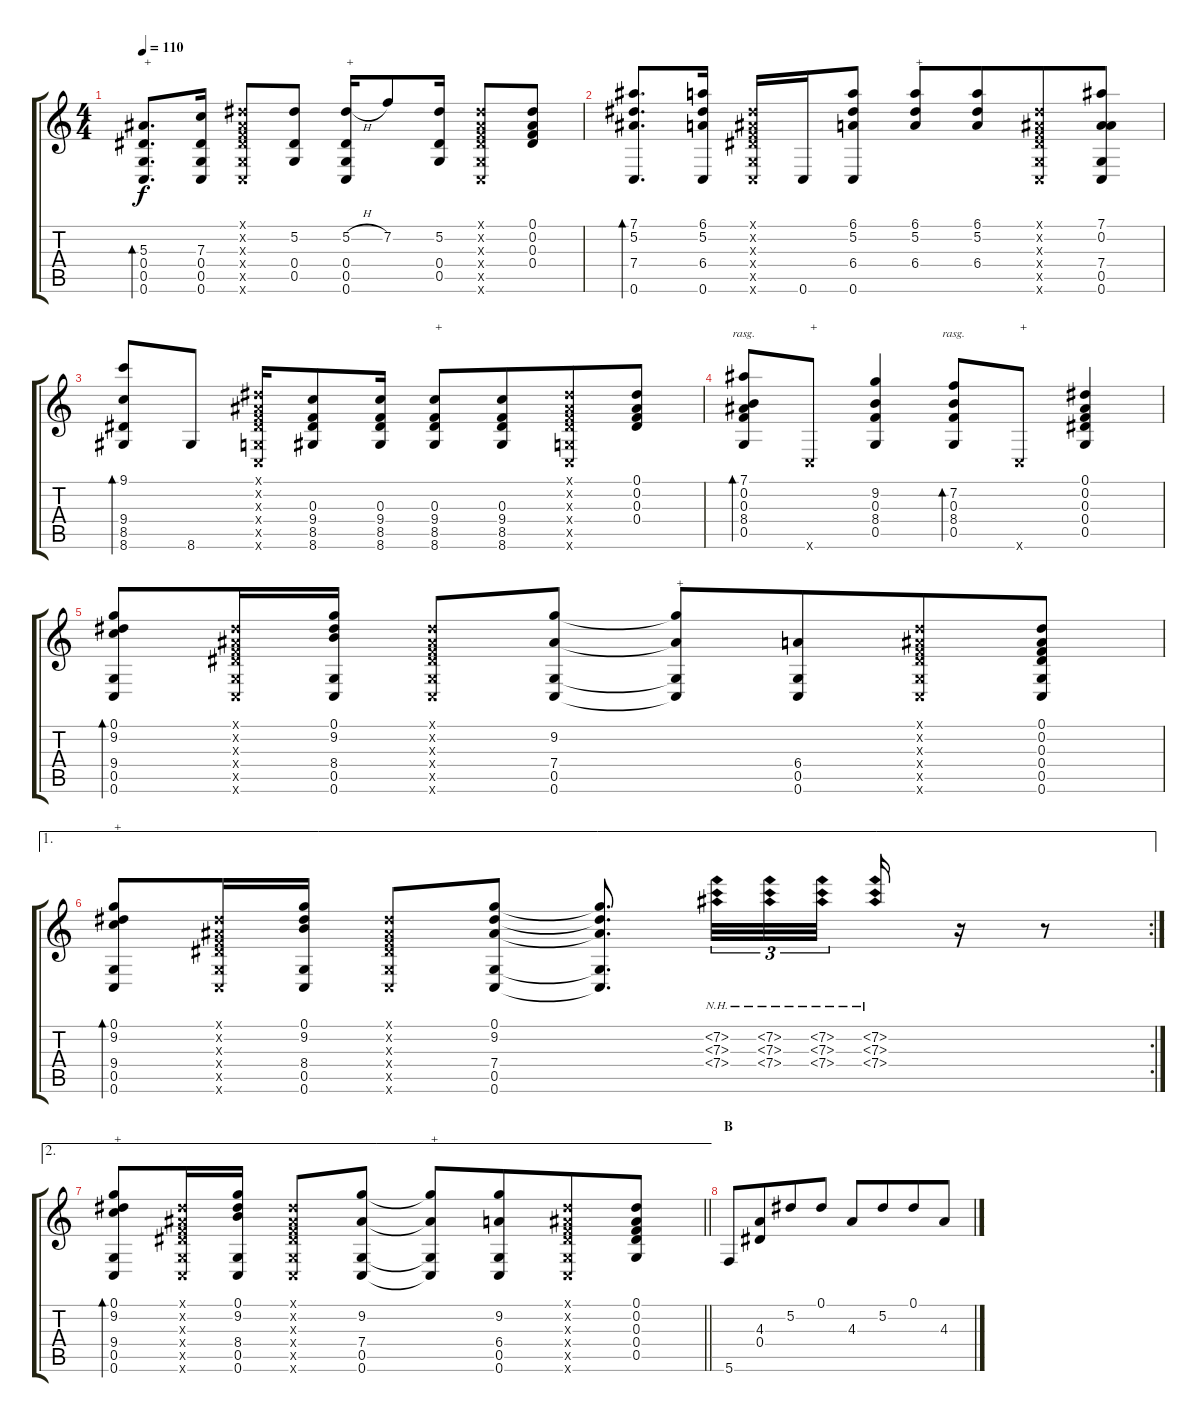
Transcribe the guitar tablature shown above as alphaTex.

\track "" {instrument acousticguitarsteel}
\staff {score tabs}
\tuning (Eb4 Bb3 F3 Eb3 G2 C2) {hide}
\ts (4 4)
\tempo 110
\clef g2
\ks c
(5.3 0.4 0.5 0.6).8{d bd 120 txt "+" dy f} (7.3 0.4 0.5 0.6).16 (0.1{x} 0.2{x} 0.3{x} 0.4{x} 0.5{x} 0.6{x}).8 (5.2 0.4 0.5).8 (5.2{h} 0.4 0.5 0.6).16{txt "+"} 7.2.8 (5.2 0.4 0.5).16 (0.1{x} 0.2{x} 0.3{x} 0.4{x} 0.5{x} 0.6{x}).8 (0.1 0.2 0.3 0.4).8 |
(7.1 5.2 7.4 0.6).8{d bd 240} (6.1 5.2 6.4 0.6).16 (0.1{x} 0.2{x} 0.3{x} 0.4{x} 0.5{x} 0.6{x}).16 0.6.16 (6.1 5.2 6.4 0.6).8 (6.1 5.2 6.4).8{txt "+" beam Up} (6.1 5.2 6.4).8{beam Up beam merge} (0.1{x} 0.2{x} 0.3{x} 0.4{x} 0.5{x} 0.6{x}).8 (7.1 0.2 7.4 0.5 0.6).8 |
(9.1 9.4 8.5 8.6).8{bd 120 beam Up} 8.6.8{beam Up} (0.1{x} 0.2{x} 0.3{x} 0.4{x} 0.5{x} 0.6{x}).16 (0.3 9.4 8.5 8.6).8 (0.3 9.4 8.5 8.6).16 (0.3 9.4 8.5 8.6).8{txt "+"} (0.3 9.4 8.5 8.6).8{beam merge} (0.1{x} 0.2{x} 0.3{x} 0.4{x} 0.5{x} 0.6{x}).8 (0.1 0.2 0.3 0.4).8 |
(7.1 0.2 0.3 8.4 0.5).8{bd 240 rasg ii} 0.6{x}.8{txt "+"} (9.2 0.3 8.4 0.5).4 (7.2 0.3 8.4 0.5).8{bd 240 rasg ii} 0.6{x}.8{txt "+"} (0.1 0.2 0.3 0.4 0.5).4 |
(0.1 9.2 9.4 0.5 0.6).8{bd 120} (0.1{x} 0.2{x} 0.3{x} 0.4{x} 0.5{x} 0.6{x}).16 (0.1 9.2 8.4 0.5 0.6).16 (0.1{x} 0.2{x} 0.3{x} 0.4{x} 0.5{x} 0.6{x}).8 (9.2 7.4 0.5 0.6).8 (9.2{t} 7.4{t} 0.5{t} 0.6{t}).8{txt "+"} (6.4 0.5 0.6).8{beam merge} (0.1{x} 0.2{x} 0.3{x} 0.4{x} 0.5{x} 0.6{x}).8 (0.1 0.2 0.3 0.4 0.5 0.6).8 |
\ae 1
\rc 2
(0.1 9.2 9.4 0.5 0.6).8{bd 120 txt "+"} (0.1{x} 0.2{x} 0.3{x} 0.4{x} 0.5{x} 0.6{x}).16 (0.1 9.2 8.4 0.5 0.6).16 (0.1{x} 0.2{x} 0.3{x} 0.4{x} 0.5{x} 0.6{x}).8 (0.1 9.2 7.4 0.5 0.6).8 (0.1{t} 9.2{t} 7.4{t} 0.5{t} 0.6{t}).8{d} (7.2{nh} 7.3{nh} 7.4{nh}).32{tu (3 2)} (7.2{nh} 7.3{nh} 7.4{nh}).32{tu (3 2)} (7.2{nh} 7.3{nh} 7.4{nh}).32{tu (3 2)} (7.2{nh} 7.3{nh} 7.4{nh}).16{beam Up} r.16 r.8 |
\ae 2
\barLineRight lightlight
(0.1 9.2 9.4 0.5 0.6).8{bd 120 txt "+"} (0.1{x} 0.2{x} 0.3{x} 0.4{x} 0.5{x} 0.6{x}).16 (0.1 9.2 8.4 0.5 0.6).16 (0.1{x} 0.2{x} 0.3{x} 0.4{x} 0.5{x} 0.6{x}).8 (9.2 7.4 0.5 0.6).8 (9.2{t} 7.4{t} 0.5{t} 0.6{t}).8{txt "+"} (9.2 6.4 0.5 0.6).8{beam merge} (0.1{x} 0.2{x} 0.3{x} 0.4{x} 0.5{x} 0.6{x}).8 (0.1 0.2 0.3 0.4 0.5).8 |
\section ("" "B")
5.6.8 (4.3 0.4).8{beam merge} 5.2.8 0.1.8 4.3.8{beam Up} 5.2.8{beam Up beam merge} 0.1.8{beam Up} 4.3.8{beam Up}
